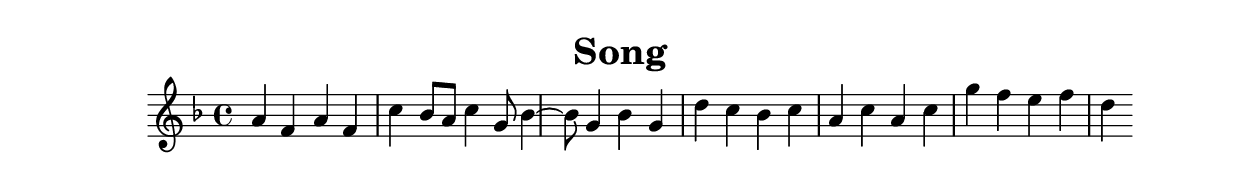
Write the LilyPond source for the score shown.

\header {
	title = "Song"
}

\relative c' {
	\clef treble
	\key f \major
	\time 4/4

	a' f a f 
	c' bes8 a8 c4 g8 bes4~ 
	bes8 g4 bes
	g d' c bes 
	c a	c a
	c g' f e f d
}

\version "2.18.2"